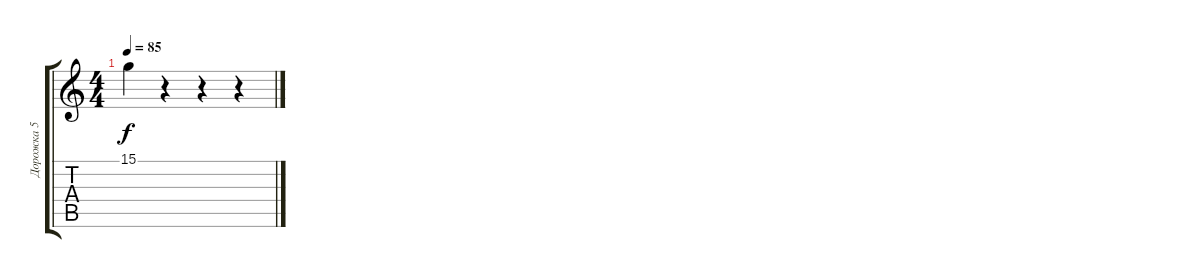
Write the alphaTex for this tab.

\track ("Дорожка 5" "Дорожка 5") {instrument stringensemble2}
\staff {score tabs}
\tuning (E4 B3 G3 D3 A2 E2) {hide}
\ts (4 4)
\tempo 85
\clef g2
\ks c
15.1{t}.4{dy f} r.4 r.4 r.4
